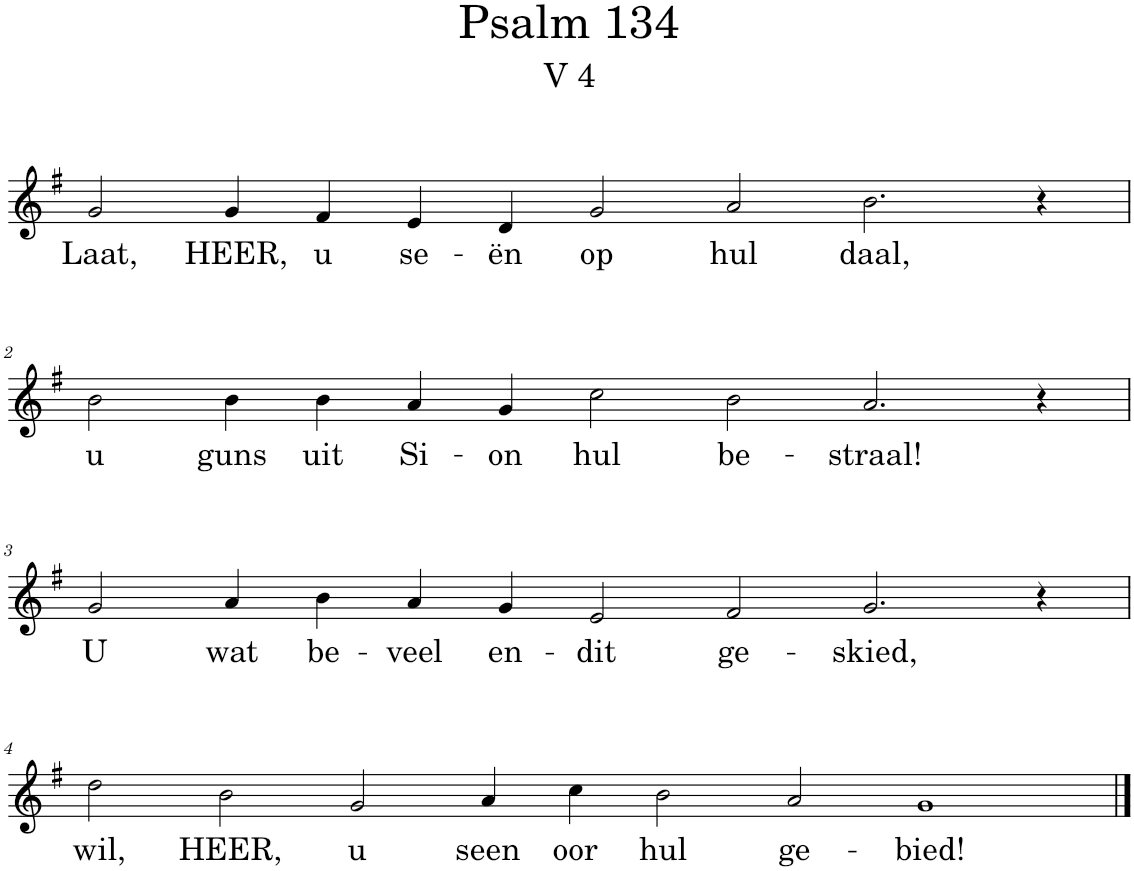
**kern	**text
*part1	*part1
*staff1	*staff1
*I"Pipe Organ	*
*I'Org.	*
*clefG2	*
*k[f#]	*
*M14/4	*
=1	=1
!	!LO:LY:b
2g/	Laat,
!	!LO:LY:b
4g/	HEER,
!	!LO:LY:b
4f#/	u
!	!LO:LY:b
4e/	se-
!	!LO:LY:b
4d/	-ën
!	!LO:LY:b
2g/	op
!	!LO:LY:b
2a/	hul
!	!LO:LY:b
2.b\	daal,
4r	.
!!LO:LB:g=z
=2	=2
!	!LO:LY:b
2b\	u
!	!LO:LY:b
4b\	guns
!	!LO:LY:b
4b\	uit
!	!LO:LY:b
4a/	Si-
!	!LO:LY:b
4g/	-on
!	!LO:LY:b
2cc\	hul
!	!LO:LY:b
2b\	be-
!	!LO:LY:b
2.a/	-straal!
4r	.
!!LO:LB:g=z
=3	=3
!	!LO:LY:b
2g/	U
!	!LO:LY:b
4a/	wat
!	!LO:LY:b
4b\	be-
!	!LO:LY:b
4a/	-veel
!	!LO:LY:b
4g/	en-
!	!LO:LY:b
2e/	-dit
!	!LO:LY:b
2f#/	ge-
!	!LO:LY:b
2.g/	-skied,
4r	.
!!LO:LB:g=z
=4	=4
*M16/4	*
!	!LO:LY:b
2dd\	wil,
!	!LO:LY:b
2b\	HEER,
!	!LO:LY:b
2g/	u
!	!LO:LY:b
4a/	seen
!	!LO:LY:b
4cc\	oor
!	!LO:LY:b
2b\	hul
!	!LO:LY:b
2a/	ge-
!	!LO:LY:b
1g	-bied!
==	==
*-	*-
